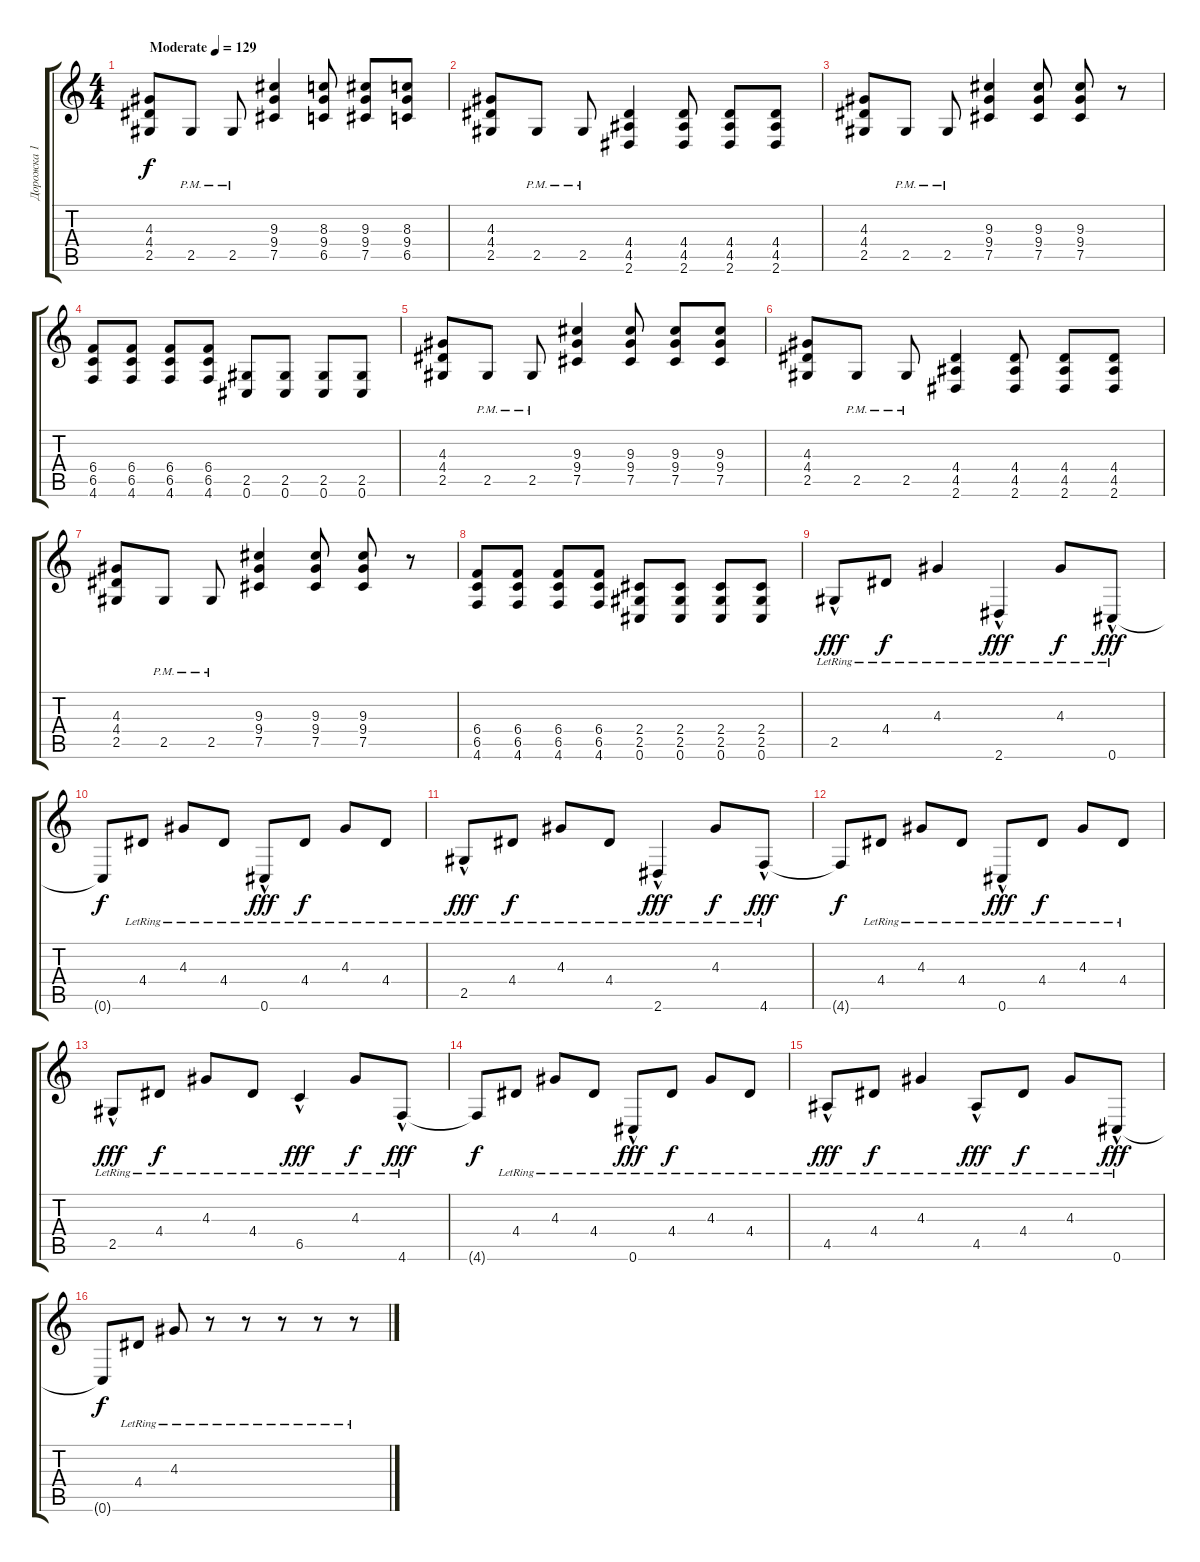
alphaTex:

\track ("Дорожка 1" "Дорожка 1") {instrument distortionguitar}
\staff {score tabs}
\tuning (Db4 Ab3 E3 B2 Gb2 Db2) {hide}
\ts (4 4)
\tempo (129 "Moderate")
\clef g2
\ks c
(4.3 4.4 2.5).8{dy f instrument distortionguitar} 2.5{pm}.8 2.5{pm}.8 (9.3 9.4 7.5).4 (8.3 9.4 6.5).8 (9.3 9.4 7.5).8 (8.3 9.4 6.5).8 |
(4.3 4.4 2.5).8 2.5{pm}.8 2.5{pm}.8 (4.4 4.5 2.6).4 (4.4 4.5 2.6).8 (4.4 4.5 2.6).8 (4.4 4.5 2.6).8 |
(4.3 4.4 2.5).8 2.5{pm}.8 2.5{pm}.8 (9.3 9.4 7.5).4 (9.3 9.4 7.5).8 (9.3 9.4 7.5).8 r.8 |
(6.4 6.5 4.6).8 (6.4 6.5 4.6).8 (6.4 6.5 4.6).8 (6.4 6.5 4.6).8 (2.5 0.6).8 (2.5 0.6).8 (2.5 0.6).8 (2.5 0.6).8 |
(4.3 4.4 2.5).8 2.5{pm}.8 2.5{pm}.8 (9.3 9.4 7.5).4 (9.3 9.4 7.5).8 (9.3 9.4 7.5).8 (9.3 9.4 7.5).8 |
(4.3 4.4 2.5).8 2.5{pm}.8 2.5{pm}.8 (4.4 4.5 2.6).4 (4.4 4.5 2.6).8 (4.4 4.5 2.6).8 (4.4 4.5 2.6).8 |
(4.3 4.4 2.5).8 2.5{pm}.8 2.5{pm}.8 (9.3 9.4 7.5).4 (9.3 9.4 7.5).8 (9.3 9.4 7.5).8 r.8 |
(6.4 6.5 4.6).8 (6.4 6.5 4.6).8 (6.4 6.5 4.6).8 (6.4 6.5 4.6).8 (2.4 2.5 0.6).8 (2.4 2.5 0.6).8 (2.4 2.5 0.6).8 (2.4 2.5 0.6).8 |
2.5{hac lr}.8{dy fff instrument electricguitarjazz} 4.4{lr}.8{dy f} 4.3{lr}.4 2.6{hac lr}.4{dy fff} 4.3{lr}.8{dy f} 0.6{hac lr}.8{dy fff} |
0.6{t}.8{dy f} 4.4{lr}.8 4.3{lr}.8 4.4{lr}.8 0.6{hac lr}.8{dy fff} 4.4{lr}.8{dy f} 4.3{lr}.8 4.4{lr}.8 |
2.5{hac lr}.8{dy fff} 4.4{lr}.8{dy f} 4.3{lr}.8 4.4{lr}.8 2.6{hac lr}.4{dy fff} 4.3{lr}.8{dy f} 4.6{hac lr}.8{dy fff} |
4.6{t}.8{dy f} 4.4{lr}.8 4.3{lr}.8 4.4{lr}.8 0.6{hac lr}.8{dy fff} 4.4{lr}.8{dy f} 4.3{lr}.8 4.4{lr}.8 |
2.5{hac lr}.8{dy fff} 4.4{lr}.8{dy f} 4.3{lr}.8 4.4{lr}.8 6.5{hac lr}.4{dy fff} 4.3{lr}.8{dy f} 4.6{hac lr}.8{dy fff} |
4.6{t}.8{dy f} 4.4{lr}.8 4.3{lr}.8 4.4{lr}.8 0.6{hac lr}.8{dy fff} 4.4{lr}.8{dy f} 4.3{lr}.8 4.4{lr}.8 |
4.5{hac lr}.8{dy fff} 4.4{lr}.8{dy f} 4.3{lr}.4 4.5{hac lr}.8{dy fff} 4.4{lr}.8{dy f} 4.3{lr}.8 0.6{hac lr}.8{dy fff} |
0.6{t}.8{dy f} 4.4{lr}.8 4.3{lr}.8 r.8 r.8 r.8 r.8 r.8
